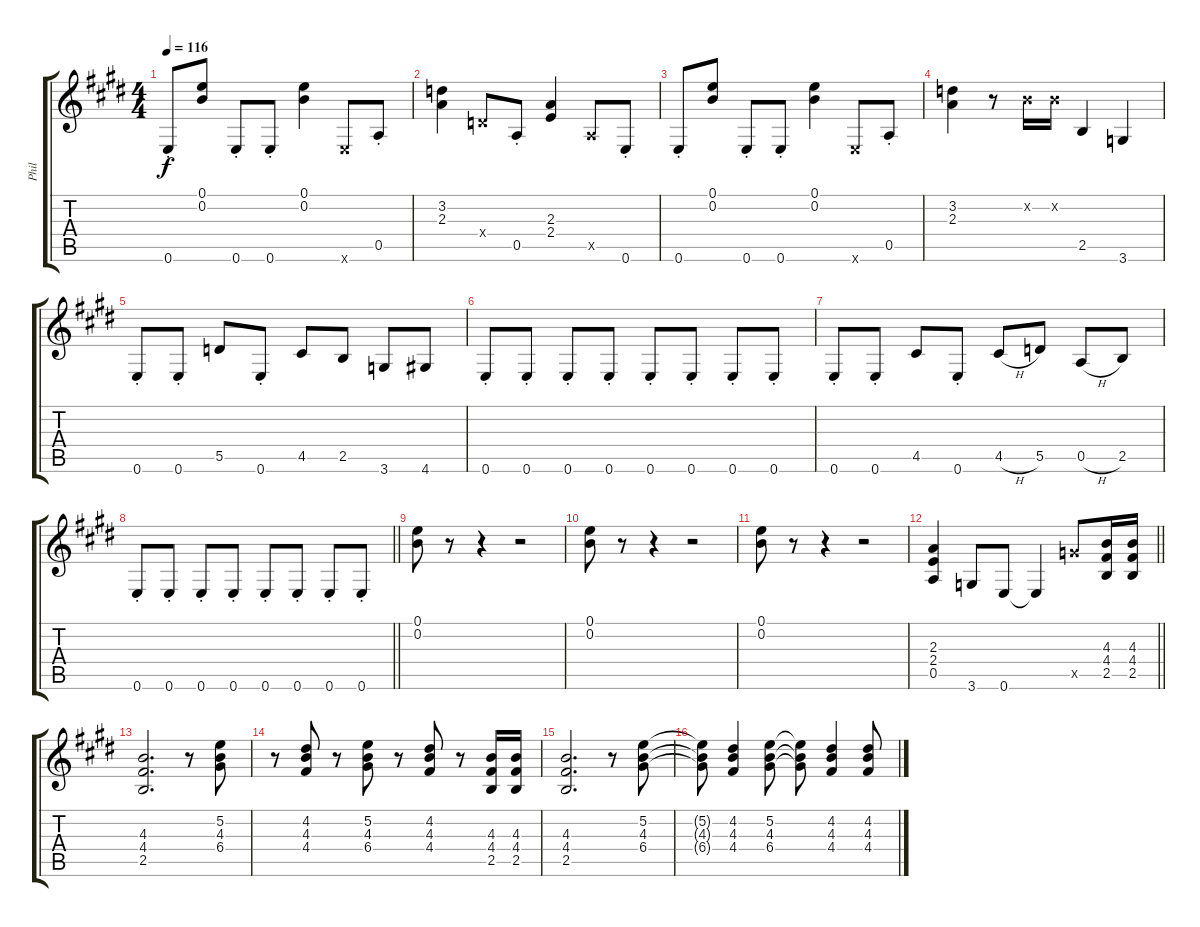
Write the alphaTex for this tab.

\track ("Phil" "Phil") {instrument distortionguitar}
\staff {score tabs}
\tuning (E4 B3 G3 D3 A2 E2) {hide}
\ts (4 4)
\tempo 116
\clef g2
\ks e
0.6{st}.8{dy f} (0.1 0.2).8 0.6{st}.8 0.6{st}.8 (0.1 0.2).4 0.6{x}.8 0.5{st}.8 |
(3.2 2.3).4 0.4{x}.8 0.5{st}.8 (2.3 2.4).4 0.5{x}.8 0.6{st}.8 |
0.6{st}.8 (0.1 0.2).8 0.6{st}.8 0.6{st}.8 (0.1 0.2).4 0.6{x}.8 0.5{st}.8 |
(3.2 2.3).4 r.8 0.2{x}.16 0.2{x}.16 2.5.4 3.6.4 |
0.6{st}.8 0.6{st}.8 5.5.8 0.6{st}.8 4.5.8 2.5.8 3.6.8 4.6.8 |
0.6{st}.8 0.6{st}.8 0.6{st}.8 0.6{st}.8 0.6{st}.8 0.6{st}.8 0.6{st}.8 0.6{st}.8 |
0.6{st}.8 0.6{st}.8 4.5.8 0.6{st}.8 4.5{h}.8 5.5.8 0.5{h}.8 2.5.8 |
\barLineRight lightlight
0.6{st}.8 0.6{st}.8 0.6{st}.8 0.6{st}.8 0.6{st}.8 0.6{st}.8 0.6{st}.8 0.6{st}.8 |
(0.1 0.2).8 r.8 r.4 r.2 |
(0.1 0.2).8 r.8 r.4 r.2 |
(0.1 0.2).8 r.8 r.4 r.2 |
\barLineRight lightlight
(2.3 2.4 0.5).4 3.6.8 0.6.8 0.6{t}.4 10.5{x}.8 (4.3 4.4 2.5).16 (4.3 4.4 2.5).16 |
(4.3 4.4 2.5).2{d} r.8 (5.2 4.3 6.4).8 |
r.8 (4.2 4.3 4.4).8 r.8 (5.2 4.3 6.4).8 r.8 (4.2 4.3 4.4).8 r.8 (4.3 4.4 2.5).16 (4.3 4.4 2.5).16 |
(4.3 4.4 2.5).2{d} r.8 (5.2 4.3 6.4).8 |
(5.2{t} 4.3{t} 6.4{t}).8 (4.2 4.3 4.4).4 (5.2 4.3 6.4).8 (5.2{t} 4.3{t} 6.4{t}).8 (4.2 4.3 4.4).4 (4.2 4.3 4.4).8
